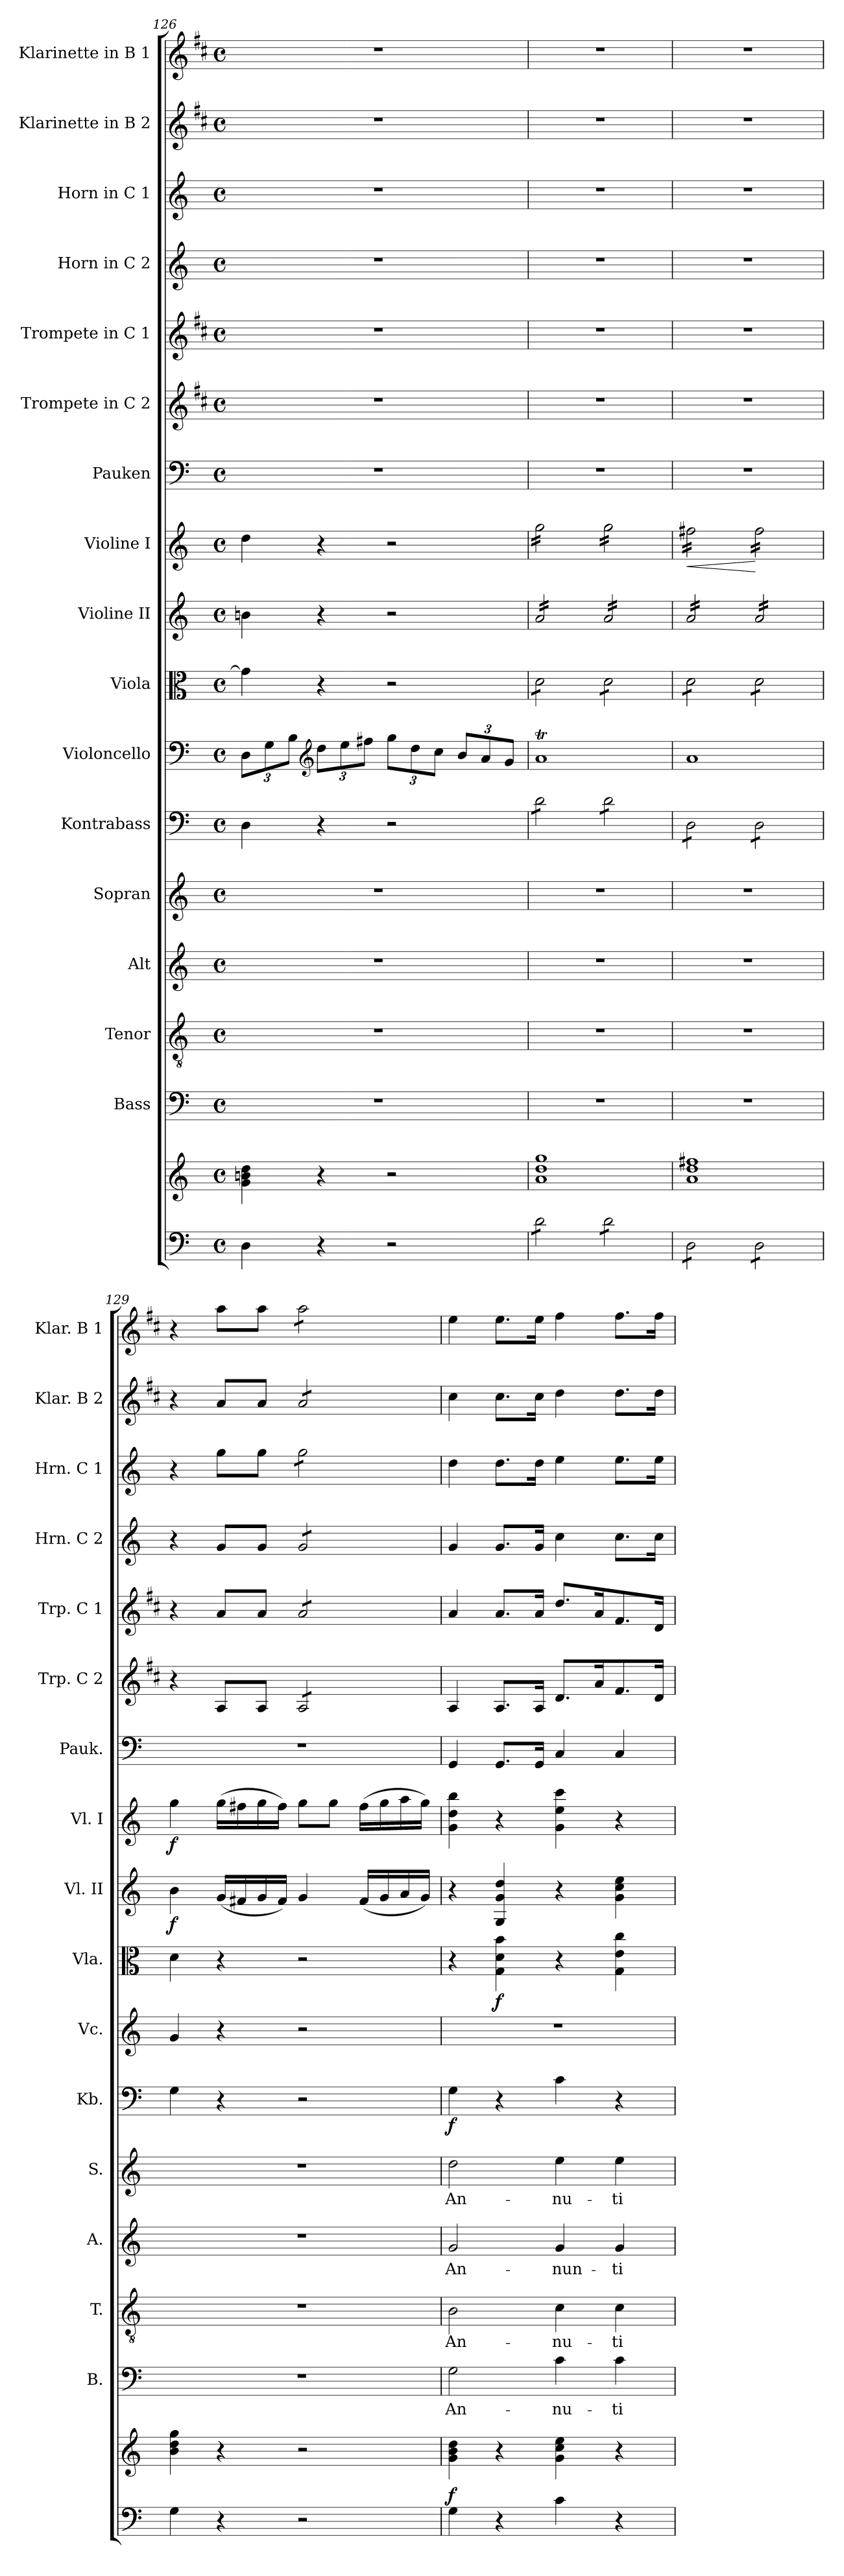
**kern	**kern	**dynam	**kern	**text	**kern	**text	**kern	**text	**kern	**text	**kern	**dynam	**kern	**kern	**dynam	**kern	**dynam	**kern	**dynam	**kern	**kern	**kern	**kern	**kern	**kern	**kern
*part17	*part17	*part17	*part16	*part16	*part15	*part15	*part14	*part14	*part13	*part13	*part12	*part12	*part11	*part10	*part10	*part9	*part9	*part8	*part8	*part7	*part6	*part5	*part4	*part3	*part2	*part1
*staff18	*staff17	*staff17/18	*staff16	*staff16	*staff15	*staff15	*staff14	*staff14	*staff13	*staff13	*staff12	*staff12	*staff11	*staff10	*staff10	*staff9	*staff9	*staff8	*staff8	*staff7	*staff6	*staff5	*staff4	*staff3	*staff2	*staff1
*	*	*	*I"Bass	*	*I"Tenor	*	*I"Alt	*	*I"Sopran	*	*I"Kontrabass	*	*I"Violoncello	*I"Viola	*	*I"Violine II	*	*I"Violine I	*	*I"Pauken	*I"Trompete in C 2	*I"Trompete in C 1	*I"Horn in C 2	*I"Horn in C 1	*I"Klarinette in B 2	*I"Klarinette in B 1
*	*	*	*I'B.	*	*I'T.	*	*I'A.	*	*I'S.	*	*I'Kb.	*	*I'Vc.	*I'Vla.	*	*I'Vl. II	*	*I'Vl. I	*	*I'Pauk.	*I'Trp. C 2	*I'Trp. C 1	*I'Hrn. C 2	*I'Hrn. C 1	*I'Klar. B 2	*I'Klar. B 1
!!LO:PB:g=z
*clefF4	*clefG2	*	*clefF4	*	*clefGv2	*	*clefG2	*	*clefG2	*	*clefF4	*	*clefF4	*clefC3	*	*clefG2	*	*clefG2	*	*clefF4	*clefG2	*clefG2	*clefG2	*clefG2	*clefG2	*clefG2
*	*	*	*	*	*	*	*	*	*	*	*ITrd7c12	*	*	*	*	*	*	*	*	*	*ITrd1c2	*ITrd1c2	*ITrd4c7	*ITrd4c7	*ITrd1c2	*ITrd1c2
*k[]	*k[]	*	*k[]	*	*k[]	*	*k[]	*	*k[]	*	*k[]	*	*k[]	*k[]	*	*k[]	*	*k[]	*	*k[]	*k[]	*k[]	*k[b-]	*k[b-]	*k[]	*k[]
*C:	*C:	*	*C:	*	*C:	*	*C:	*	*C:	*	*C:	*	*C:	*C:	*	*C:	*	*C:	*	*C:	*C:	*C:	*F:	*F:	*C:	*C:
*M4/4	*M4/4	*	*M4/4	*	*M4/4	*	*M4/4	*	*M4/4	*	*M4/4	*	*M4/4	*M4/4	*	*M4/4	*	*M4/4	*	*M4/4	*M4/4	*M4/4	*M4/4	*M4/4	*M4/4	*M4/4
*met(c)	*met(c)	*	*met(c)	*	*met(c)	*	*met(c)	*	*met(c)	*	*met(c)	*	*met(c)	*met(c)	*	*met(c)	*	*met(c)	*	*met(c)	*met(c)	*met(c)	*met(c)	*met(c)	*met(c)	*met(c)
*	*	*	*	*	*	*	*	*	*	*	*	*	*Xbrackettup	*	*	*	*	*	*	*	*	*	*	*	*	*
=126	=126	=126	=126	=126	=126	=126	=126	=126	=126	=126	=126	=126	=126	=126	=126	=126	=126	=126	=126	=126	=126	=126	=126	=126	=126	=126
4D\	4g\ 4bn\ 4dd\	.	1r	.	1r	.	1r	.	1r	.	4DD\	.	12D\L	4g\]	.	4bn\	.	4dd\	.	1r	1r	1r	1r	1r	1r	1r
.	.	.	.	.	.	.	.	.	.	.	.	.	12G\	.	.	.	.	.	.	.	.	.	.	.	.	.
.	.	.	.	.	.	.	.	.	.	.	.	.	12B\J	.	.	.	.	.	.	.	.	.	.	.	.	.
*	*	*	*	*	*	*	*	*	*	*	*	*	*clefG2	*	*	*	*	*	*	*	*	*	*	*	*	*
4r	4r	.	.	.	.	.	.	.	.	.	4r	.	12dd\L	4r	.	4r	.	4r	.	.	.	.	.	.	.	.
.	.	.	.	.	.	.	.	.	.	.	.	.	12ee\	.	.	.	.	.	.	.	.	.	.	.	.	.
.	.	.	.	.	.	.	.	.	.	.	.	.	12ff#X\J	.	.	.	.	.	.	.	.	.	.	.	.	.
2r	2r	.	.	.	.	.	.	.	.	.	2r	.	12gg\L	2r	.	2r	.	2r	.	.	.	.	.	.	.	.
.	.	.	.	.	.	.	.	.	.	.	.	.	12dd\	.	.	.	.	.	.	.	.	.	.	.	.	.
.	.	.	.	.	.	.	.	.	.	.	.	.	12cc\J	.	.	.	.	.	.	.	.	.	.	.	.	.
.	.	.	.	.	.	.	.	.	.	.	.	.	12b/L	.	.	.	.	.	.	.	.	.	.	.	.	.
.	.	.	.	.	.	.	.	.	.	.	.	.	12a/	.	.	.	.	.	.	.	.	.	.	.	.	.
.	.	.	.	.	.	.	.	.	.	.	.	.	12g/J	.	.	.	.	.	.	.	.	.	.	.	.	.
=127	=127	=127	=127	=127	=127	=127	=127	=127	=127	=127	=127	=127	=127	=127	=127	=127	=127	=127	=127	=127	=127	=127	=127	=127	=127	=127
*tremolo	*	*	*	*	*	*	*	*	*	*	*	*	*	*	*	*	*	*	*	*	*	*	*	*	*	*
*	*	*	*	*	*	*	*	*	*	*	*tremolo	*	*	*	*	*	*	*	*	*	*	*	*	*	*	*
*	*	*	*	*	*	*	*	*	*	*	*	*	*	*tremolo	*	*	*	*	*	*	*	*	*	*	*	*
*	*	*	*	*	*	*	*	*	*	*	*	*	*	*	*	*tremolo	*	*	*	*	*	*	*	*	*	*
*	*	*	*	*	*	*	*	*	*	*	*	*	*	*	*	*	*	*tremolo	*	*	*	*	*	*	*	*
8d\L	1a 1dd 1gg	.	1r	.	1r	.	1r	.	1r	.	8D\L	.	1aT	8d\L	.	16a/LL	.	16gg\LL	.	1r	1r	1r	1r	1r	1r	1r
.	.	.	.	.	.	.	.	.	.	.	.	.	.	.	.	16a/	.	16gg\	.	.	.	.	.	.	.	.
8d\	.	.	.	.	.	.	.	.	.	.	8D\	.	.	8d\	.	16a/	.	16gg\	.	.	.	.	.	.	.	.
.	.	.	.	.	.	.	.	.	.	.	.	.	.	.	.	16a/	.	16gg\	.	.	.	.	.	.	.	.
8d\	.	.	.	.	.	.	.	.	.	.	8D\	.	.	8d\	.	16a/	.	16gg\	.	.	.	.	.	.	.	.
.	.	.	.	.	.	.	.	.	.	.	.	.	.	.	.	16a/	.	16gg\	.	.	.	.	.	.	.	.
8d\J	.	.	.	.	.	.	.	.	.	.	8D\J	.	.	8d\J	.	16a/	.	16gg\	.	.	.	.	.	.	.	.
.	.	.	.	.	.	.	.	.	.	.	.	.	.	.	.	16a/JJ	.	16gg\JJ	.	.	.	.	.	.	.	.
8d\L	.	.	.	.	.	.	.	.	.	.	8D\L	.	.	8d\L	.	16a/LL	.	16gg\LL	.	.	.	.	.	.	.	.
.	.	.	.	.	.	.	.	.	.	.	.	.	.	.	.	16a/	.	16gg\	.	.	.	.	.	.	.	.
8d\	.	.	.	.	.	.	.	.	.	.	8D\	.	.	8d\	.	16a/	.	16gg\	.	.	.	.	.	.	.	.
.	.	.	.	.	.	.	.	.	.	.	.	.	.	.	.	16a/	.	16gg\	.	.	.	.	.	.	.	.
8d\	.	.	.	.	.	.	.	.	.	.	8D\	.	.	8d\	.	16a/	.	16gg\	.	.	.	.	.	.	.	.
.	.	.	.	.	.	.	.	.	.	.	.	.	.	.	.	16a/	.	16gg\	.	.	.	.	.	.	.	.
8d\J	.	.	.	.	.	.	.	.	.	.	8D\J	.	.	8d\J	.	16a/	.	16gg\	.	.	.	.	.	.	.	.
.	.	.	.	.	.	.	.	.	.	.	.	.	.	.	.	16a/JJ	.	16gg\JJ	.	.	.	.	.	.	.	.
=128	=128	=128	=128	=128	=128	=128	=128	=128	=128	=128	=128	=128	=128	=128	=128	=128	=128	=128	=128	=128	=128	=128	=128	=128	=128	=128
!	!	!	!	!	!	!	!	!	!	!	!	!	!	!	!	!	!	!	!LO:HP:b	!	!	!	!	!	!	!
8D\L	1a 1dd 1ff#X	.	1r	.	1r	.	1r	.	1r	.	8DD\L	.	1aTTT	8d\L	.	16a/LL	.	16ff#X\LL	<	1r	1r	1r	1r	1r	1r	1r
.	.	.	.	.	.	.	.	.	.	.	.	.	.	.	.	16a/	.	16ff#X\	.	.	.	.	.	.	.	.
8D\	.	.	.	.	.	.	.	.	.	.	8DD\	.	.	8d\	.	16a/	.	16ff#X\	.	.	.	.	.	.	.	.
.	.	.	.	.	.	.	.	.	.	.	.	.	.	.	.	16a/	.	16ff#X\	.	.	.	.	.	.	.	.
8D\	.	.	.	.	.	.	.	.	.	.	8DD\	.	.	8d\	.	16a/	.	16ff#X\	.	.	.	.	.	.	.	.
.	.	.	.	.	.	.	.	.	.	.	.	.	.	.	.	16a/	.	16ff#X\	.	.	.	.	.	.	.	.
8D\J	.	.	.	.	.	.	.	.	.	.	8DD\J	.	.	8d\J	.	16a/	.	16ff#X\	.	.	.	.	.	.	.	.
.	.	.	.	.	.	.	.	.	.	.	.	.	.	.	.	16a/JJ	.	16ff#X\JJ	.	.	.	.	.	.	.	.
8D\L	.	.	.	.	.	.	.	.	.	.	8DD\L	.	.	8d\L	.	16a/LL	.	16ff#\LL	[	.	.	.	.	.	.	.
.	.	.	.	.	.	.	.	.	.	.	.	.	.	.	.	16a/	.	16ff#\	.	.	.	.	.	.	.	.
8D\	.	.	.	.	.	.	.	.	.	.	8DD\	.	.	8d\	.	16a/	.	16ff#\	.	.	.	.	.	.	.	.
.	.	.	.	.	.	.	.	.	.	.	.	.	.	.	.	16a/	.	16ff#\	.	.	.	.	.	.	.	.
8D\	.	.	.	.	.	.	.	.	.	.	8DD\	.	.	8d\	.	16a/	.	16ff#\	.	.	.	.	.	.	.	.
.	.	.	.	.	.	.	.	.	.	.	.	.	.	.	.	16a/	.	16ff#\	.	.	.	.	.	.	.	.
8D\J	.	.	.	.	.	.	.	.	.	.	8DD\J	.	.	8d\J	.	16a/	.	16ff#\	.	.	.	.	.	.	.	.
*	*	*	*	*	*	*	*	*	*	*	*	*	*	*Xtremolo	*	*	*	*	*	*	*	*	*	*	*	*
*	*	*	*	*	*	*	*	*	*	*	*Xtremolo	*	*	*	*	*	*	*	*	*	*	*	*	*	*	*
*Xtremolo	*	*	*	*	*	*	*	*	*	*	*	*	*	*	*	*	*	*	*	*	*	*	*	*	*	*
.	.	.	.	.	.	.	.	.	.	.	.	.	.	.	.	16a/JJ	.	16ff#\JJ	.	.	.	.	.	.	.	.
*	*	*	*	*	*	*	*	*	*	*	*	*	*	*	*	*	*	*Xtremolo	*	*	*	*	*	*	*	*
*	*	*	*	*	*	*	*	*	*	*	*	*	*	*	*	*Xtremolo	*	*	*	*	*	*	*	*	*	*
=129	=129	=129	=129	=129	=129	=129	=129	=129	=129	=129	=129	=129	=129	=129	=129	=129	=129	=129	=129	=129	=129	=129	=129	=129	=129	=129
!	!	!	!	!	!	!	!	!	!	!	!	!	!	!	!	!	!LO:DY:b	!	!LO:DY:b	!	!	!	!	!	!	!
4G\	4b\ 4dd\ 4gg\	.	1r	.	1r	.	1r	.	1r	.	4GG\	.	4g/	4d\	.	4b\	f	4gg\	f	1r	4r	4r	4r	4r	4r	4r
4r	4r	.	.	.	.	.	.	.	.	.	4r	.	4r	4r	.	(<16g/LL	.	(>16gg\LL	.	.	8G/L	8g/L	8c/L	8cc\L	8g/L	8gg\L
.	.	.	.	.	.	.	.	.	.	.	.	.	.	.	.	16f#X/	.	16ff#X\	.	.	.	.	.	.	.	.
.	.	.	.	.	.	.	.	.	.	.	.	.	.	.	.	16g/	.	16gg\	.	.	8G/J	8g/J	8c/J	8cc\J	8g/J	8gg\J
.	.	.	.	.	.	.	.	.	.	.	.	.	.	.	.	16f#/JJ)	.	16ff#\JJ)	.	.	.	.	.	.	.	.
*	*	*	*	*	*	*	*	*	*	*	*	*	*	*	*	*	*	*	*	*	*tremolo	*	*	*	*	*
*	*	*	*	*	*	*	*	*	*	*	*	*	*	*	*	*	*	*	*	*	*	*tremolo	*	*	*	*
*	*	*	*	*	*	*	*	*	*	*	*	*	*	*	*	*	*	*	*	*	*	*	*tremolo	*	*	*
*	*	*	*	*	*	*	*	*	*	*	*	*	*	*	*	*	*	*	*	*	*	*	*	*tremolo	*	*
*	*	*	*	*	*	*	*	*	*	*	*	*	*	*	*	*	*	*	*	*	*	*	*	*	*tremolo	*
*	*	*	*	*	*	*	*	*	*	*	*	*	*	*	*	*	*	*	*	*	*	*	*	*	*	*tremolo
2r	2r	.	.	.	.	.	.	.	.	.	2r	.	2r	2r	.	4g/	.	8gg\L	.	.	8G/L	8g/L	8c/L	8cc\L	8g/L	8gg\L
.	.	.	.	.	.	.	.	.	.	.	.	.	.	.	.	.	.	8gg\J	.	.	8G/	8g/	8c/	8cc\	8g/	8gg\
.	.	.	.	.	.	.	.	.	.	.	.	.	.	.	.	(<16f#/LL	.	(>16ff#\LL	.	.	8G/	8g/	8c/	8cc\	8g/	8gg\
.	.	.	.	.	.	.	.	.	.	.	.	.	.	.	.	16g/	.	16gg\	.	.	.	.	.	.	.	.
.	.	.	.	.	.	.	.	.	.	.	.	.	.	.	.	16a/	.	16aa\	.	.	8G/J	8g/J	8c/J	8cc\J	8g/J	8gg\J
*	*	*	*	*	*	*	*	*	*	*	*	*	*	*	*	*	*	*	*	*	*	*	*	*	*	*Xtremolo
*	*	*	*	*	*	*	*	*	*	*	*	*	*	*	*	*	*	*	*	*	*	*	*	*	*Xtremolo	*
*	*	*	*	*	*	*	*	*	*	*	*	*	*	*	*	*	*	*	*	*	*	*	*	*Xtremolo	*	*
*	*	*	*	*	*	*	*	*	*	*	*	*	*	*	*	*	*	*	*	*	*	*	*Xtremolo	*	*	*
*	*	*	*	*	*	*	*	*	*	*	*	*	*	*	*	*	*	*	*	*	*	*Xtremolo	*	*	*	*
*	*	*	*	*	*	*	*	*	*	*	*	*	*	*	*	*	*	*	*	*	*Xtremolo	*	*	*	*	*
.	.	.	.	.	.	.	.	.	.	.	.	.	.	.	.	16g/JJ)	.	16gg\JJ)	.	.	.	.	.	.	.	.
=130	=130	=130	=130	=130	=130	=130	=130	=130	=130	=130	=130	=130	=130	=130	=130	=130	=130	=130	=130	=130	=130	=130	=130	=130	=130	=130
!	!	!LO:DY:a=2	!	!LO:LY:b	!	!LO:LY:b	!	!LO:LY:b	!	!LO:LY:b	!	!LO:DY:b	!	!	!	!	!	!	!	!	!	!	!	!	!	!
4G\	4g\ 4b\ 4dd\	f	2G\	An-	2B\	An-	2g/	An-	2dd\	An-	4GG\	f	1r	4r	.	4r	.	4g\ 4dd\ 4bb\	.	4GG/	4G/	4g/	4c/	4g\	4b\	4dd\
!	!	!	!	!	!	!	!	!	!	!	!	!	!	!	!LO:DY:b	!	!	!	!	!	!	!	!	!	!	!
4r	4r	.	.	.	.	.	.	.	.	.	4r	.	.	4G\ 4d\ 4b\	f	4G/ 4g/ 4dd/	.	4r	.	8.GG/L	8.G/L	8.g/L	8.c/L	8.g\L	8.b\L	8.dd\L
.	.	.	.	.	.	.	.	.	.	.	.	.	.	.	.	.	.	.	.	16GG/Jk	16G/Jk	16g/Jk	16c/Jk	16g\Jk	16b\Jk	16dd\Jk
!	!	!	!	!LO:LY:b	!	!LO:LY:b	!	!LO:LY:b	!	!LO:LY:b	!	!	!	!	!	!	!	!	!	!	!	!	!	!	!	!
4c\	4g\ 4cc\ 4ee\	.	4c\	-nu-	4c\	-nu-	4g/	-nun-	4ee\	-nu-	4C\	.	.	4r	.	4r	.	4g\ 4ee\ 4ccc\	.	4C/	8.c/L	8.cc/L	4f\	4a\	4cc\	4ee\
.	.	.	.	.	.	.	.	.	.	.	.	.	.	.	.	.	.	.	.	.	16g/k	16g/k	.	.	.	.
!	!	!	!	!LO:LY:b	!	!LO:LY:b	!	!LO:LY:b	!	!LO:LY:b	!	!	!	!	!	!	!	!	!	!	!	!	!	!	!	!
4r	4r	.	4c\	-ti-	4c\	-ti-	4g/	-ti-	4ee\	-ti-	4r	.	.	4G\ 4e\ 4cc\	.	4g\ 4cc\ 4ee\	.	4r	.	4C/	8.e/	8.e/	8.f\L	8.a\L	8.cc\L	8.ee\L
.	.	.	.	.	.	.	.	.	.	.	.	.	.	.	.	.	.	.	.	.	16c/Jk	16c/Jk	16f\Jk	16a\Jk	16cc\Jk	16ee\Jk
=	=	=	=	=	=	=	=	=	=	=	=	=	=	=	=	=	=	=	=	=	=	=	=	=	=	=
*-	*-	*-	*-	*-	*-	*-	*-	*-	*-	*-	*-	*-	*-	*-	*-	*-	*-	*-	*-	*-	*-	*-	*-	*-	*-	*-
